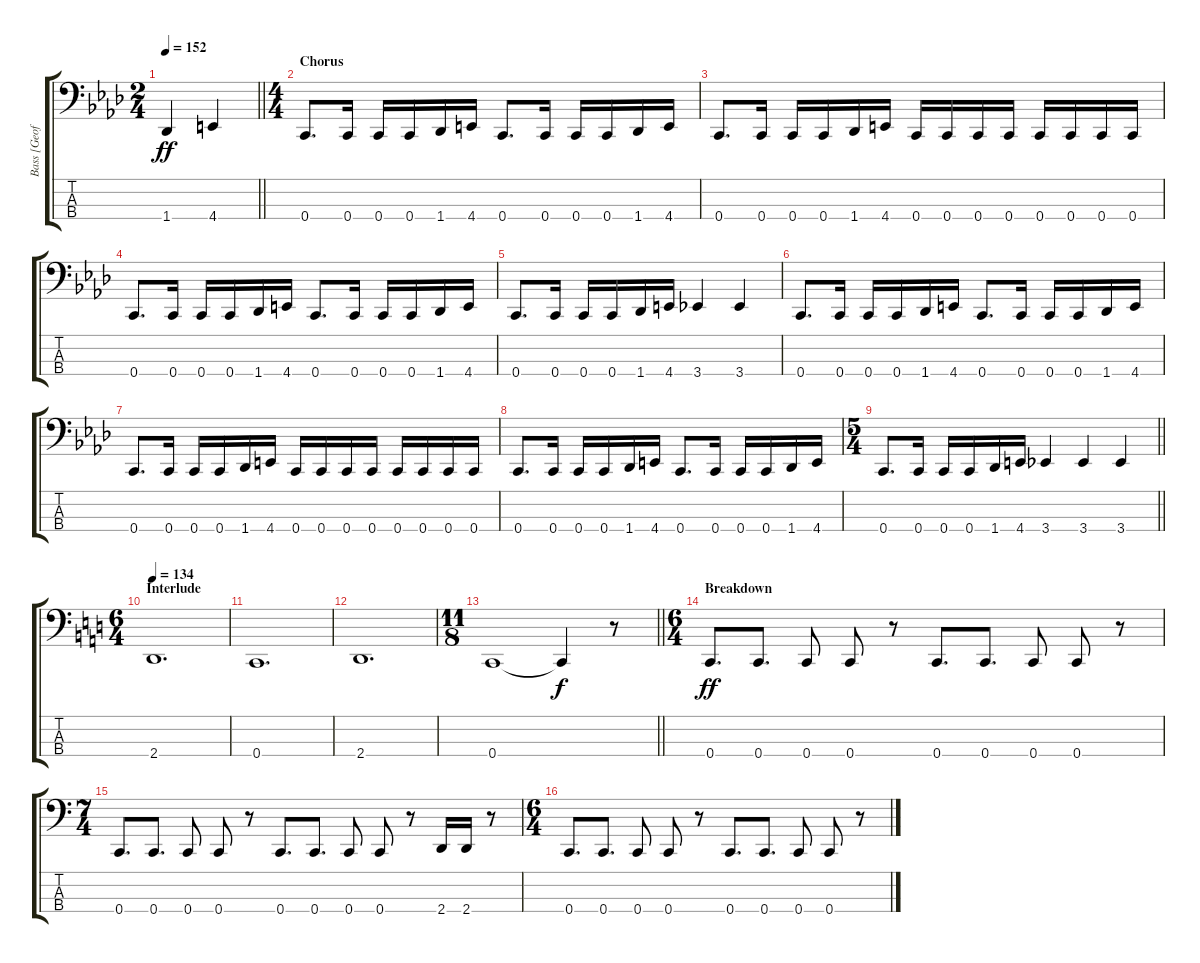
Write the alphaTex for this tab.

\track ("Bass [Geoff Bergman]" "Bass [Geof") {instrument electricbasspick}
\staff {score tabs}
\tuning (F2 C2 G1 C1) {hide}
\ts (2 4)
\tempo 152
\clef f4
\barLineRight lightlight
\ks fminor
1.4.4{dy ff} 4.4.4 |
\ts (4 4)
\section ("" "Chorus")
0.4.8{d} 0.4.16 0.4.16 0.4.16 1.4.16 4.4.16 0.4.8{d} 0.4.16 0.4.16 0.4.16 1.4.16 4.4.16 |
0.4.8{d} 0.4.16 0.4.16 0.4.16 1.4.16 4.4.16 0.4.16 0.4.16 0.4.16 0.4.16 0.4.16 0.4.16 0.4.16 0.4.16 |
0.4.8{d} 0.4.16 0.4.16 0.4.16 1.4.16 4.4.16 0.4.8{d} 0.4.16 0.4.16 0.4.16 1.4.16 4.4.16 |
0.4.8{d} 0.4.16 0.4.16 0.4.16 1.4.16 4.4.16 3.4.4 3.4.4 |
0.4.8{d} 0.4.16 0.4.16 0.4.16 1.4.16 4.4.16 0.4.8{d} 0.4.16 0.4.16 0.4.16 1.4.16 4.4.16 |
0.4.8{d} 0.4.16 0.4.16 0.4.16 1.4.16 4.4.16 0.4.16 0.4.16 0.4.16 0.4.16 0.4.16 0.4.16 0.4.16 0.4.16 |
0.4.8{d} 0.4.16 0.4.16 0.4.16 1.4.16 4.4.16 0.4.8{d} 0.4.16 0.4.16 0.4.16 1.4.16 4.4.16 |
\ts (5 4)
\barLineRight lightlight
0.4.8{d} 0.4.16 0.4.16 0.4.16 1.4.16 4.4.16 3.4.4 3.4.4 3.4.4 |
\ts (6 4)
\section ("" "Interlude")
\tempo 134
\ks c
2.4.1{d} |
0.4.1{d} |
2.4.1{d} |
\ts (11 8)
\barLineRight lightlight
0.4.1 0.4{t}.4{dy f} r.8 |
\ts (6 4)
\section ("" "Breakdown")
0.4.8{d dy ff} 0.4.8{d} 0.4.8 0.4.8 r.8 0.4.8{d} 0.4.8{d} 0.4.8 0.4.8 r.8 |
\ts (7 4)
0.4.8{d} 0.4.8{d} 0.4.8 0.4.8 r.8 0.4.8{d} 0.4.8{d} 0.4.8 0.4.8 r.8 2.4.16 2.4.16 r.8 |
\ts (6 4)
0.4.8{d} 0.4.8{d} 0.4.8 0.4.8 r.8 0.4.8{d} 0.4.8{d} 0.4.8 0.4.8 r.8
